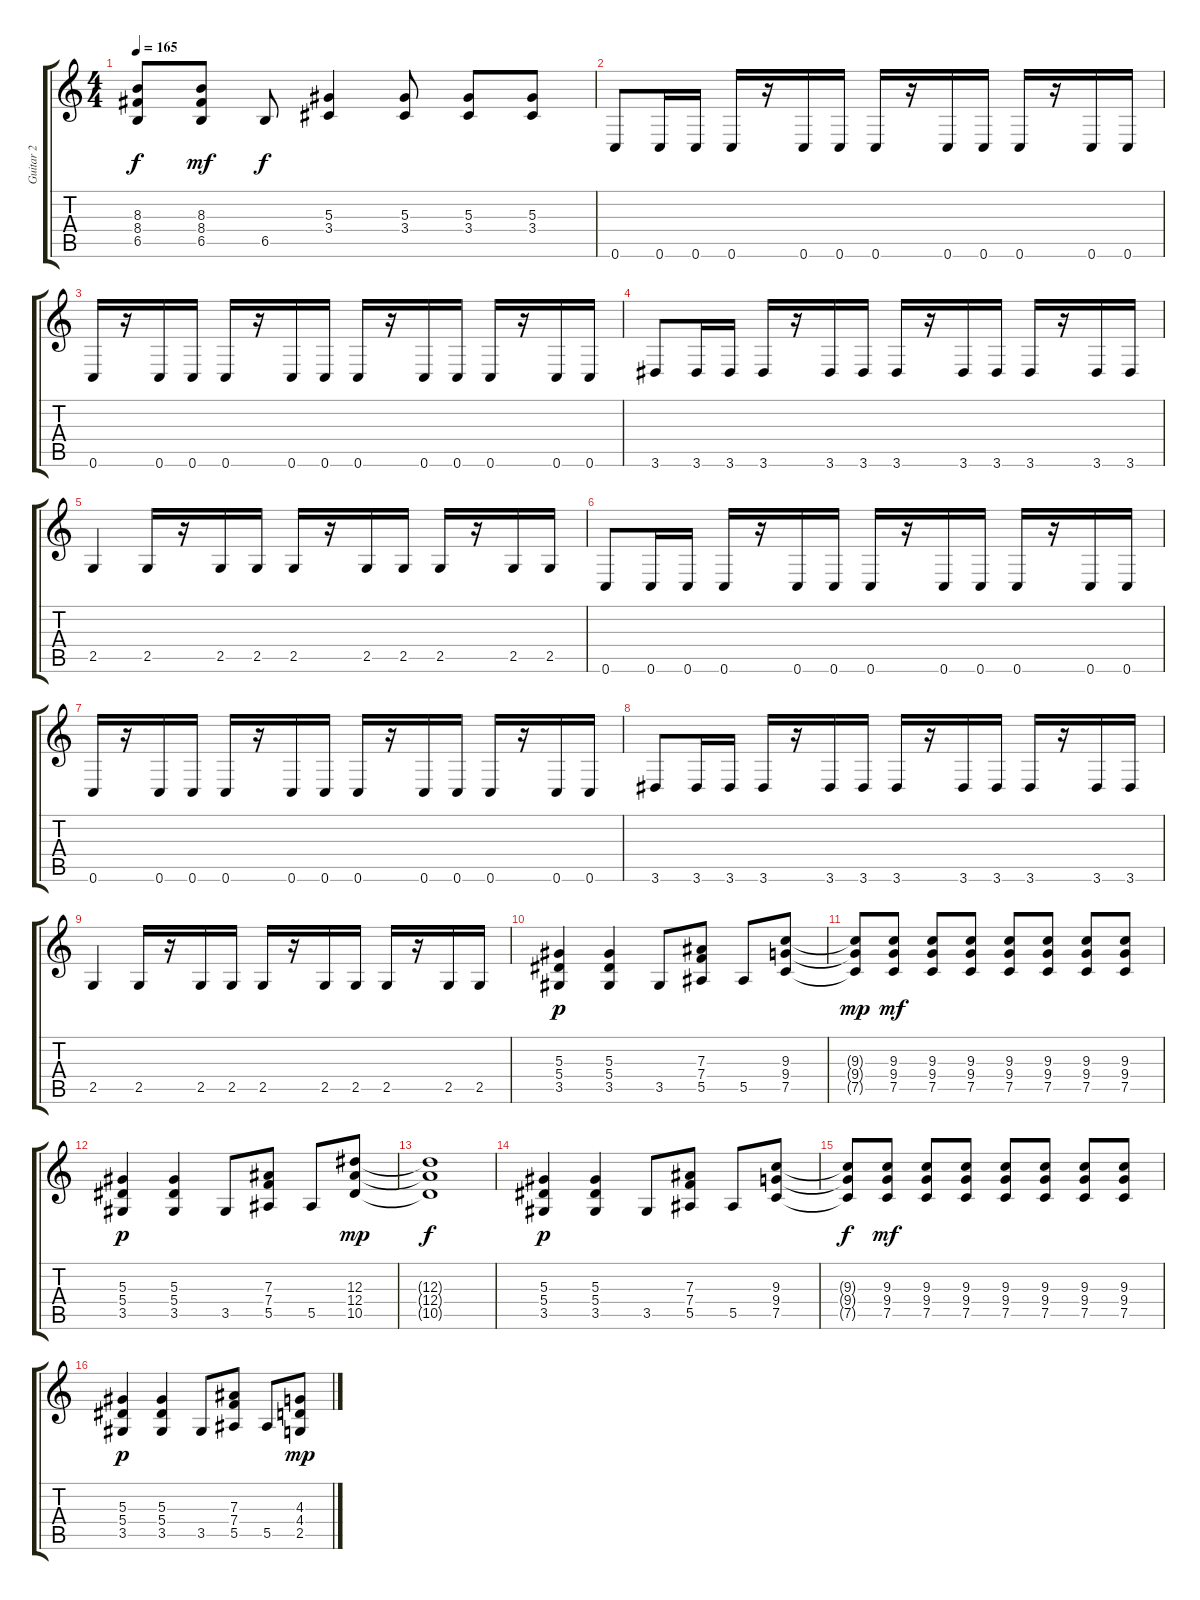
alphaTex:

\track ("Guitar 2" "Guitar 2") {instrument distortionguitar}
\staff {score tabs}
\tuning (C4 G3 Eb3 Bb2 F2 C2) {hide}
\ts (4 4)
\tempo 165
\clef g2
\ks c
(8.3{t} 8.4{t} 6.5{t}).8{dy f} (8.3 8.4 6.5).8{dy mf} 6.5.8{dy f} (5.3 3.4).4 (5.3 3.4).8 (5.3 3.4).8 (5.3 3.4).8 |
0.6.8{balance 13} 0.6.16 0.6.16 0.6.16 r.16 0.6.16 0.6.16 0.6.16 r.16 0.6.16 0.6.16 0.6.16 r.16 0.6.16 0.6.16 |
0.6.16 r.16 0.6.16 0.6.16 0.6.16 r.16 0.6.16 0.6.16 0.6.16 r.16 0.6.16 0.6.16 0.6.16 r.16 0.6.16 0.6.16 |
3.6.8 3.6.16 3.6.16 3.6.16 r.16 3.6.16 3.6.16 3.6.16 r.16 3.6.16 3.6.16 3.6.16 r.16 3.6.16 3.6.16 |
2.5.4 2.5.16 r.16 2.5.16 2.5.16 2.5.16 r.16 2.5.16 2.5.16 2.5.16 r.16 2.5.16 2.5.16 |
0.6.8 0.6.16 0.6.16 0.6.16 r.16 0.6.16 0.6.16 0.6.16 r.16 0.6.16 0.6.16 0.6.16 r.16 0.6.16 0.6.16 |
0.6.16 r.16 0.6.16 0.6.16 0.6.16 r.16 0.6.16 0.6.16 0.6.16 r.16 0.6.16 0.6.16 0.6.16 r.16 0.6.16 0.6.16 |
3.6.8 3.6.16 3.6.16 3.6.16 r.16 3.6.16 3.6.16 3.6.16 r.16 3.6.16 3.6.16 3.6.16 r.16 3.6.16 3.6.16 |
2.5.4 2.5.16 r.16 2.5.16 2.5.16 2.5.16 r.16 2.5.16 2.5.16 2.5.16 r.16 2.5.16 2.5.16 |
(5.3 5.4 3.5).4{dy p balance 7} (5.3 5.4 3.5).4 3.5.8 (7.3 7.4 5.5).8 5.5.8 (9.3 9.4 7.5).8 |
(9.3{t} 9.4{t} 7.5{t}).8{dy mp} (9.3 9.4 7.5).8{dy mf} (9.3 9.4 7.5).8 (9.3 9.4 7.5).8 (9.3 9.4 7.5).8 (9.3 9.4 7.5).8 (9.3 9.4 7.5).8 (9.3 9.4 7.5).8 |
(5.3 5.4 3.5).4{dy p} (5.3 5.4 3.5).4 3.5.8 (7.3 7.4 5.5).8 5.5.8 (12.3 12.4 10.5).8{dy mp} |
(12.3{t} 12.4{t} 10.5{t}).1{dy f} |
(5.3 5.4 3.5).4{dy p} (5.3 5.4 3.5).4 3.5.8 (7.3 7.4 5.5).8 5.5.8 (9.3 9.4 7.5).8 |
(9.3{t} 9.4{t} 7.5{t}).8{dy f} (9.3 9.4 7.5).8{dy mf} (9.3 9.4 7.5).8 (9.3 9.4 7.5).8 (9.3 9.4 7.5).8 (9.3 9.4 7.5).8 (9.3 9.4 7.5).8 (9.3 9.4 7.5).8 |
(5.3 5.4 3.5).4{dy p} (5.3 5.4 3.5).4 3.5.8 (7.3 7.4 5.5).8 5.5.8 (4.3 4.4 2.5).8{dy mp}
